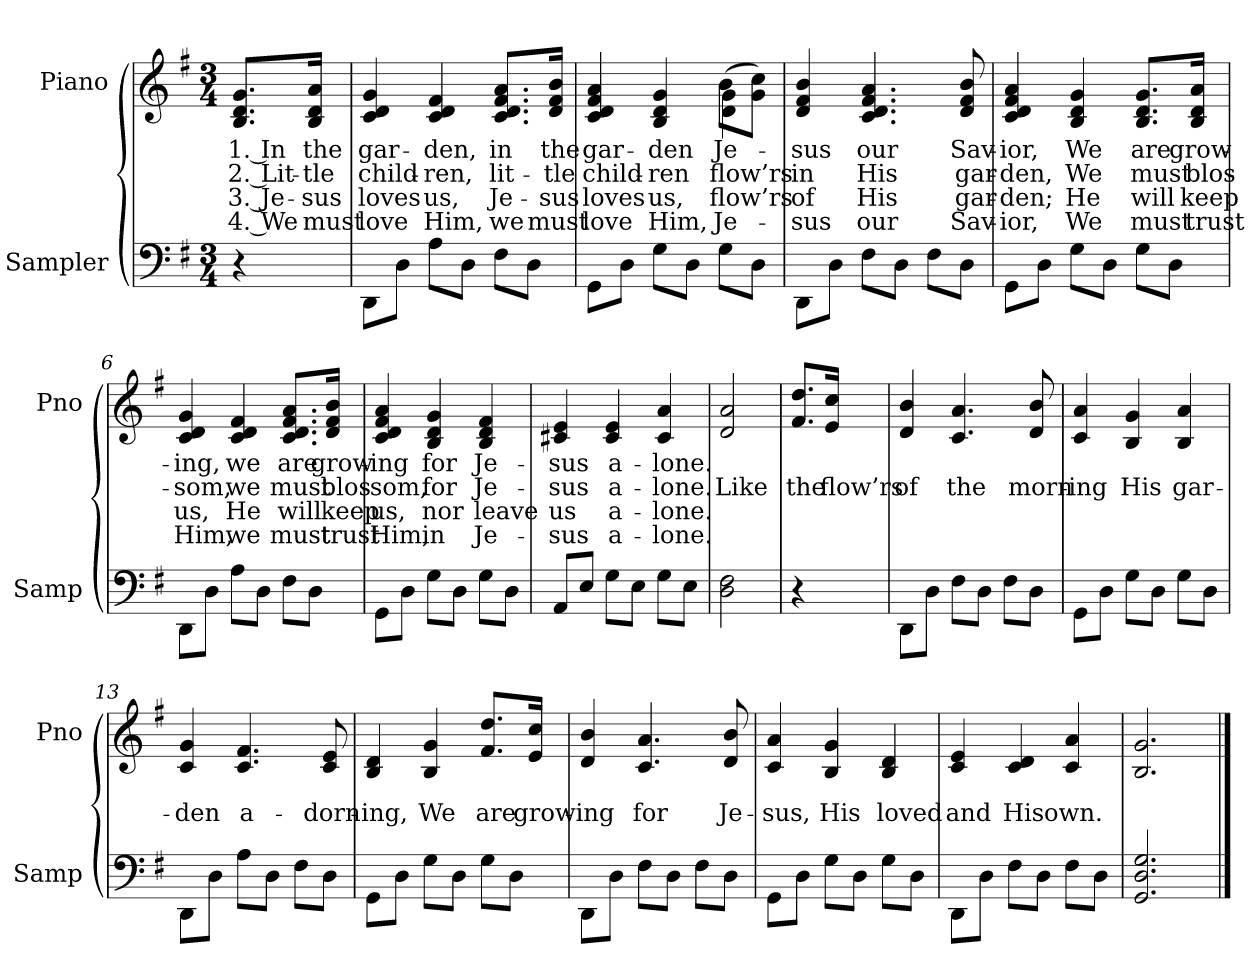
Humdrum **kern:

**kern	**kern	**text	**text	**text	**text
*part2	*part1	*part1	*part1	*part1	*part1
*staff2	*staff1	*staff1	*staff1	*staff1	*staff1
*I"Sampler	*I"Piano	*	*	*	*
*I'Samp	*I'Pno	*	*	*	*
*clefF4	*clefG2	*	*	*	*
*k[f#]	*k[f#]	*	*	*	*
*G:	*G:	*	*	*	*
*M3/4	*M3/4	*	*	*	*
=1	=1	=1	=1	=1	=1
4r	8.B/ 8.d/ 8.g/L	1. In	2. Lit-	3. Je-	4. We
.	16B/ 16d/ 16a/Jk	the	-tle	-sus	must
=2	=2	=2	=2	=2	=2
8DD\L	4c 4d 4g	gar-	child-	loves	love
8D\J	.	.	.	.	.
8A\L	4c 4d 4f#	-den,	-ren,	us,	Him,
8D\J	.	.	.	.	.
8F#\L	8.c/ 8.d/ 8.f#/ 8.a/L	in	lit-	Je-	we
8D\J	.	.	.	.	.
.	16d/ 16f#/ 16b/Jk	the	-tle	-sus	must
=3	=3	=3	=3	=3	=3
*	*^	*	*	*	*
8GG\L	4c 4d 4f# 4a	2ryy	gar-	child-	loves	love
8D\J	.	.	.	.	.	.
8G\L	4B 4d 4g	.	-den	-ren	us,	Him,
8D\J	.	.	.	.	.	.
8G\L	(8b\L	4d 4g	Je-	flow’rs	flow’rs	Je-
8D\J	8g\ 8cc\J)	.	.	.	.	.
*	*v	*v	*	*	*	*
=4	=4	=4	=4	=4	=4
8DD\L	4d 4f# 4b	-sus	in	of	-sus
8D\J	.	.	.	.	.
8F#\L	4.c 4.d 4.f# 4.a	our	His	His	our
8D\J	.	.	.	.	.
8F#\L	.	.	.	.	.
8D\J	8d 8f# 8b	Sav-	gar-	gar-	Sav-
=5	=5	=5	=5	=5	=5
8GG\L	4c 4d 4f# 4a	-ior,	-den,	-den;	-ior,
8D\J	.	.	.	.	.
8G\L	4B 4d 4g	We	We	He	We
8D\J	.	.	.	.	.
8G\L	8.B/ 8.d/ 8.g/L	are	must	will	must
8D\J	.	.	.	.	.
.	16B/ 16d/ 16a/Jk	grow-	blos-	keep	trust
=6	=6	=6	=6	=6	=6
8DD\L	4c 4d 4g	-ing,	-som,	us,	Him,
8D\J	.	.	.	.	.
8A\L	4c 4d 4f#	we	we	He	we
8D\J	.	.	.	.	.
8F#\L	8.c/ 8.d/ 8.f#/ 8.a/L	are	must	will	must
8D\J	.	.	.	.	.
.	16d/ 16f#/ 16b/Jk	grow-	blos-	keep	trust
=7	=7	=7	=7	=7	=7
8GG\L	4c 4d 4f# 4a	-ing	-som,	us,	Him,
8D\J	.	.	.	.	.
8G\L	4B 4d 4g	for	for	nor	in
8D\J	.	.	.	.	.
8G\L	4B 4d 4f#	Je-	Je-	leave	Je-
8D\J	.	.	.	.	.
=8	=8	=8	=8	=8	=8
8AA/L	4c#X 4e	-sus	-sus	us	-sus
8E/J	.	.	.	.	.
8G\L	4c# 4e	a-	a-	a-	a-
8E\J	.	.	.	.	.
8G\L	4c# 4a	-lone.	-lone.	-lone.	-lone.
8E\J	.	.	.	.	.
=9	=9	=9	=9	=9	=9
2D 2F#	2d 2a	.	Like	.	.
=10	=10	=10	=10	=10	=10
4r	8.f#/ 8.dd/L	.	the	.	.
.	16e/ 16cc/Jk	.	flow’rs	.	.
=11	=11	=11	=11	=11	=11
8DD\L	4d 4b	.	of	.	.
8D\J	.	.	.	.	.
8F#\L	4.c 4.a	.	the	.	.
8D\J	.	.	.	.	.
8F#\L	.	.	.	.	.
8D\J	8d 8b	.	morn-	.	.
=12	=12	=12	=12	=12	=12
8GG\L	4c 4a	.	-ing	.	.
8D\J	.	.	.	.	.
8G\L	4B 4g	.	His	.	.
8D\J	.	.	.	.	.
8G\L	4B 4a	.	gar-	.	.
8D\J	.	.	.	.	.
=13	=13	=13	=13	=13	=13
8DD\L	4c 4g	.	-den	.	.
8D\J	.	.	.	.	.
8A\L	4.c 4.f#	.	a-	.	.
8D\J	.	.	.	.	.
8F#\L	.	.	.	.	.
8D\J	8c 8e	.	-dorn-	.	.
=14	=14	=14	=14	=14	=14
8GG\L	4B 4d	.	-ing,	.	.
8D\J	.	.	.	.	.
8G\L	4B 4g	.	We	.	.
8D\J	.	.	.	.	.
8G\L	8.f#/ 8.dd/L	.	are	.	.
8D\J	.	.	.	.	.
.	16e/ 16cc/Jk	.	grow-	.	.
=15	=15	=15	=15	=15	=15
8DD\L	4d 4b	.	-ing	.	.
8D\J	.	.	.	.	.
8F#\L	4.c 4.a	.	for	.	.
8D\J	.	.	.	.	.
8F#\L	.	.	.	.	.
8D\J	8d 8b	.	Je-	.	.
=16	=16	=16	=16	=16	=16
8GG\L	4c 4a	.	-sus,	.	.
8D\J	.	.	.	.	.
8G\L	4B 4g	.	His	.	.
8D\J	.	.	.	.	.
8G\L	4B 4d	.	loved	.	.
8D\J	.	.	.	.	.
=17	=17	=17	=17	=17	=17
8DD\L	4c 4e	.	and	.	.
8D\J	.	.	.	.	.
8F#\L	4c 4d	.	His	.	.
8D\J	.	.	.	.	.
8F#\L	4c 4a	.	own.	.	.
8D\J	.	.	.	.	.
=18	=18	=18	=18	=18	=18
2.GG 2.D 2.G	2.B 2.g	.	.	.	.
==	==	==	==	==	==
*-	*-	*-	*-	*-	*-
